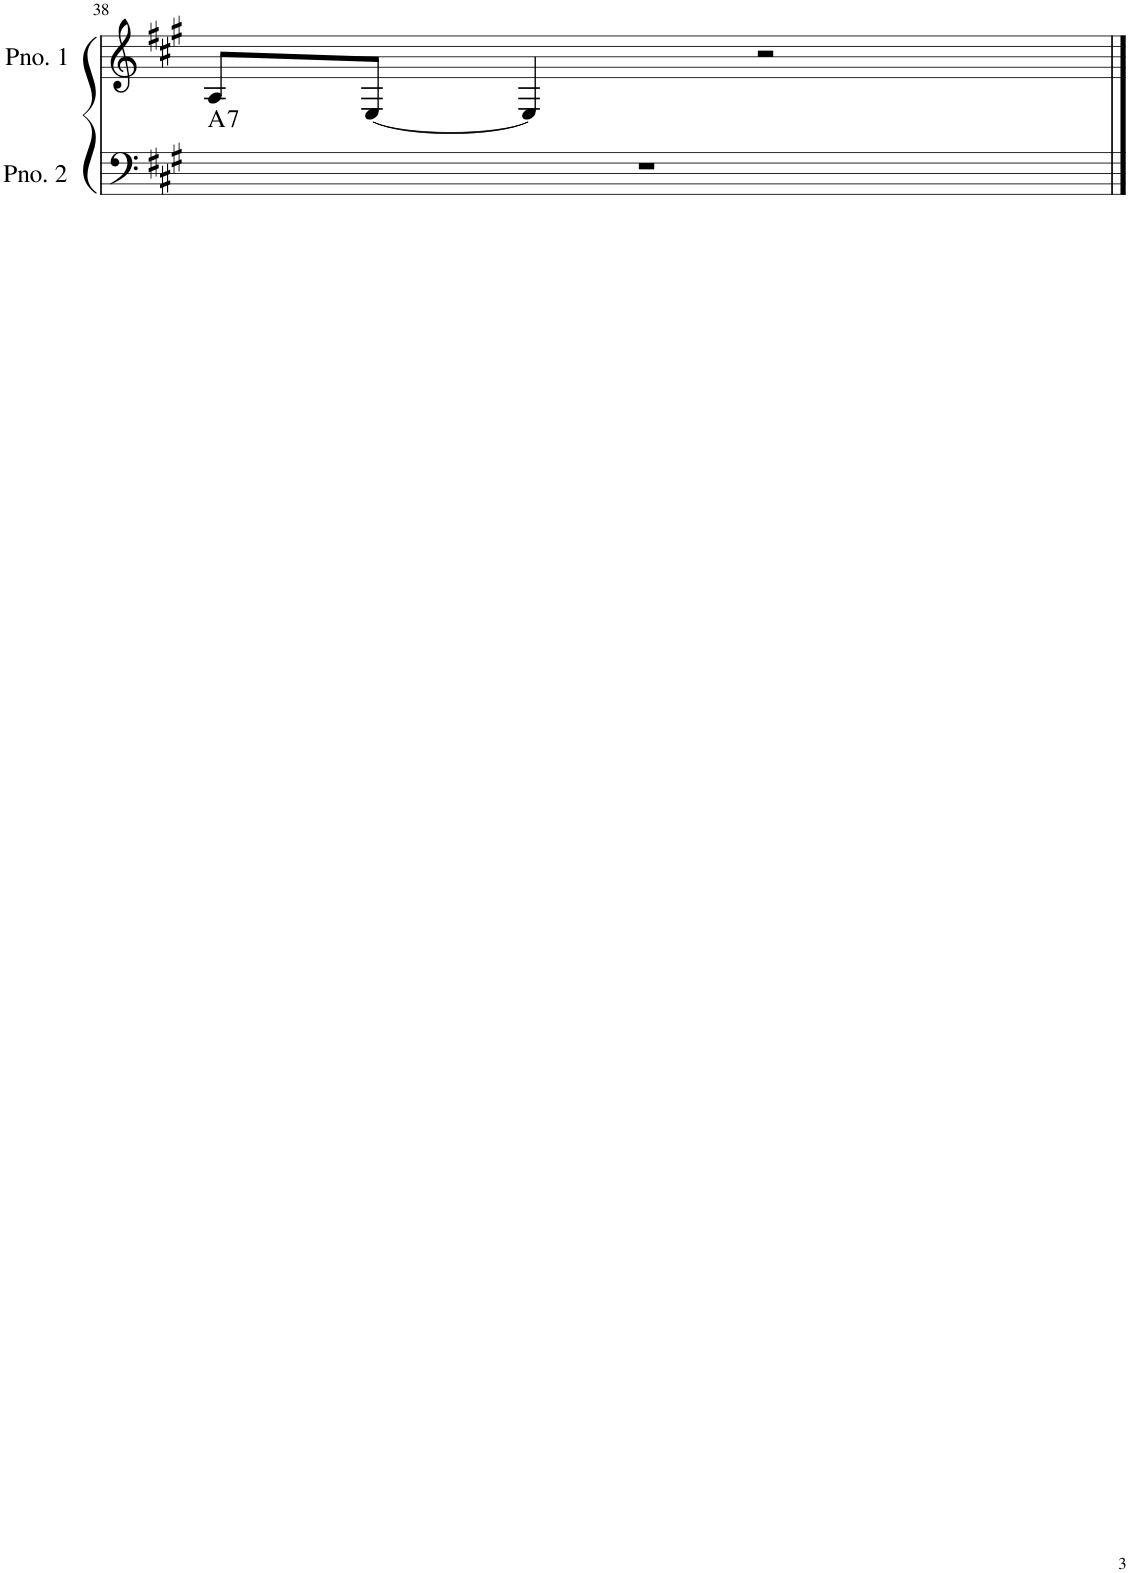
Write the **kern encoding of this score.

**kern	**harte	**kern
*part2	*part2	*part1
*staff2	*	*staff1
*I"ピアノ 2	*	*I"ピアノ 1
!!LO:PB:g=z
*clefF4	*	*clefG2
*k[f#c#g#]	*	*k[f#c#g#]
*M4/4	*	*M4/4
=38	=38	=38
!	!LO:H:kt=7	!
1r	A:7	8A/L
.	.	[8E/J
.	.	4E/]
.	.	2r
==	==	==
*-	*-	*-
